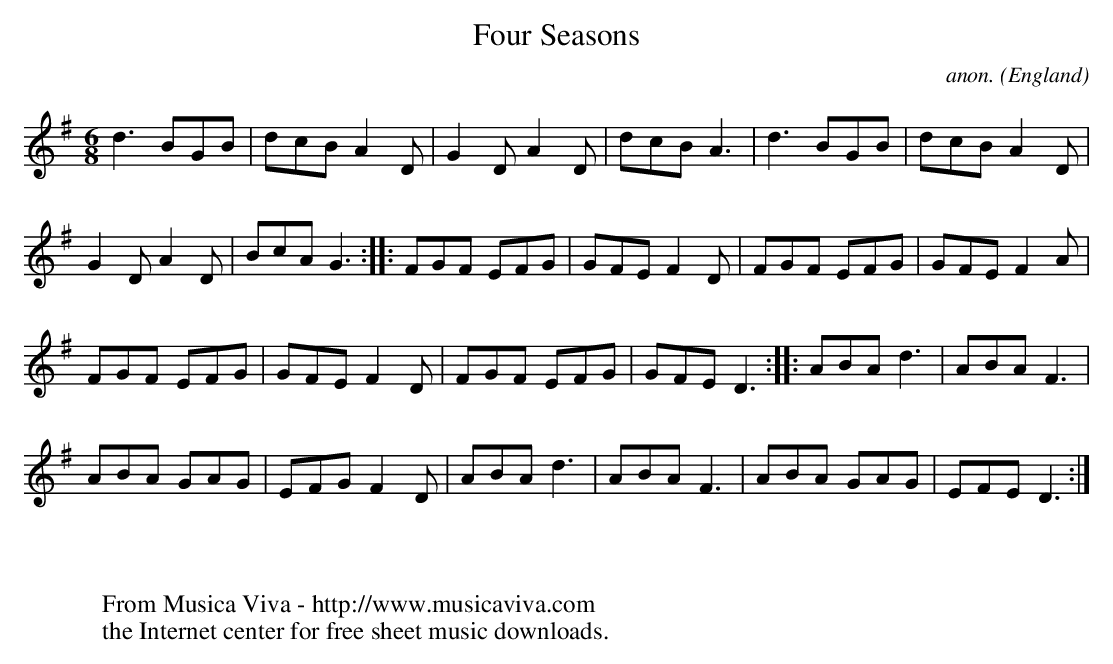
X:1
T:Four Seasons
C:anon.
O:England
M:6/8
L:1/8
K:G
d3 BGB|dcB A2D|G2D A2D|dcB A3|d3 BGB|dcB A2D|
G2D A2D|BcA G3::FGF EFG|GFE F2D|FGF EFG|GFE F2A|
FGF EFG|GFE F2D|FGF EFG|GFE D3::ABA d3|ABA F3|
ABA GAG|EFG F2D|ABA d3|ABA F3|ABA GAG|EFE D3:|
W:
W:
W:  From Musica Viva - http://www.musicaviva.com
W:  the Internet center for free sheet music downloads.
